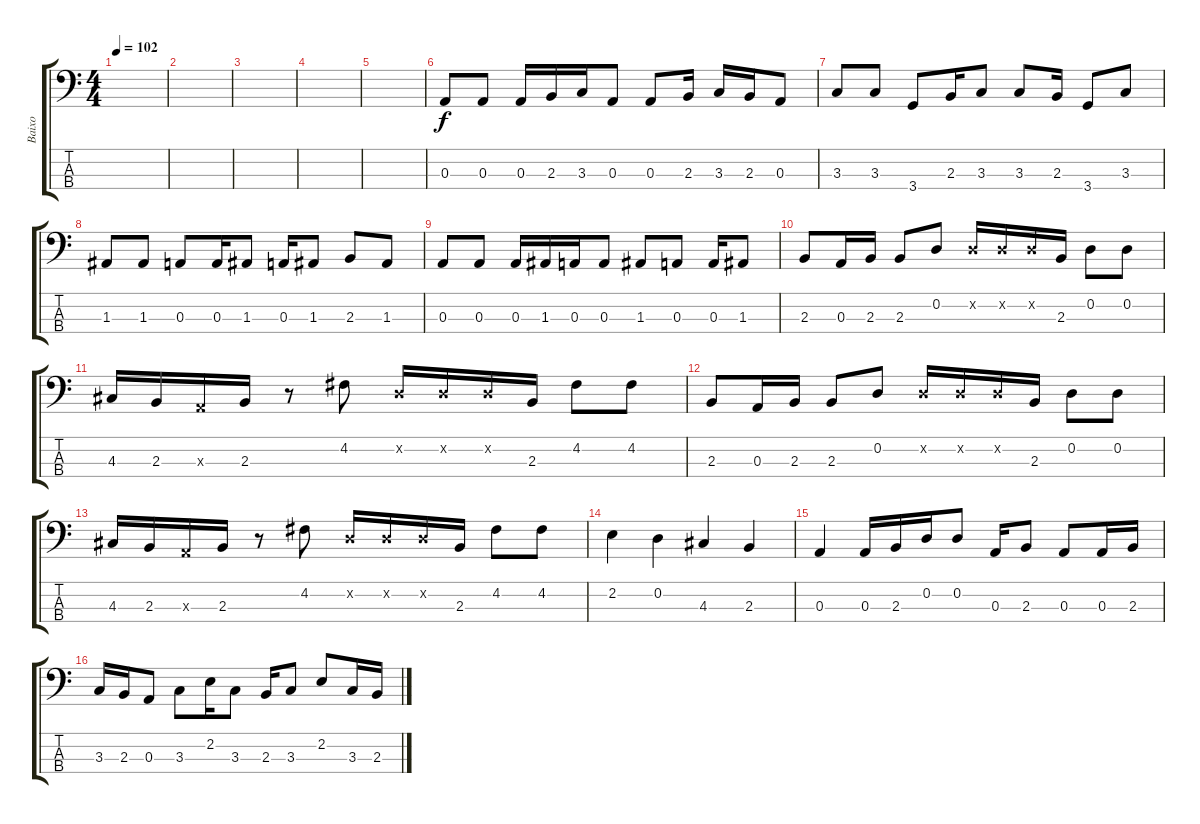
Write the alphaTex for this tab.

\track ("Baixo" "Baixo") {instrument electricbasspick}
\staff {score tabs}
\tuning (G2 D2 A1 E1) {hide}
\ts (4 4)
\tempo 102
\clef f4
\ks c
|
|
|
|
|
0.3.8 0.3.8 0.3.16 2.3.16 3.3.16 0.3.8 0.3.8 2.3.16 3.3.16 2.3.16 0.3.8 |
3.3.8 3.3.8 3.4.8 2.3.16 3.3.8 3.3.8 2.3.16 3.4.8 3.3.8 |
1.3.8 1.3.8 0.3.8 0.3.16 1.3.8 0.3.16 1.3.8 2.3.8 1.3.8 |
0.3.8 0.3.8 0.3.16 1.3.16 0.3.16 0.3.8 1.3.8 0.3.8 0.3.16 1.3.8 |
2.3.8 0.3.16 2.3.16 2.3.8 0.2.8 0.2{x}.16 0.2{x}.16 0.2{x}.16 2.3.16 0.2.8 0.2.8 |
4.3.16 2.3.16 0.3{x}.16 2.3.16 r.8 4.2.8 0.2{x}.16 0.2{x}.16 0.2{x}.16 2.3.16 4.2.8 4.2.8 |
2.3.8 0.3.16 2.3.16 2.3.8 0.2.8 0.2{x}.16 0.2{x}.16 0.2{x}.16 2.3.16 0.2.8 0.2.8 |
4.3.16 2.3.16 0.3{x}.16 2.3.16 r.8 4.2.8 0.2{x}.16 0.2{x}.16 0.2{x}.16 2.3.16 4.2.8 4.2.8 |
2.2.4 0.2.4 4.3.4 2.3.4 |
0.3.4 0.3.16 2.3.16 0.2.16 0.2.8 0.3.16 2.3.8 0.3.8 0.3.16 2.3.16 |
3.3.16 2.3.16 0.3.8 3.3.8 2.2.16 3.3.8 2.3.16 3.3.8 2.2.8 3.3.16 2.3.16
